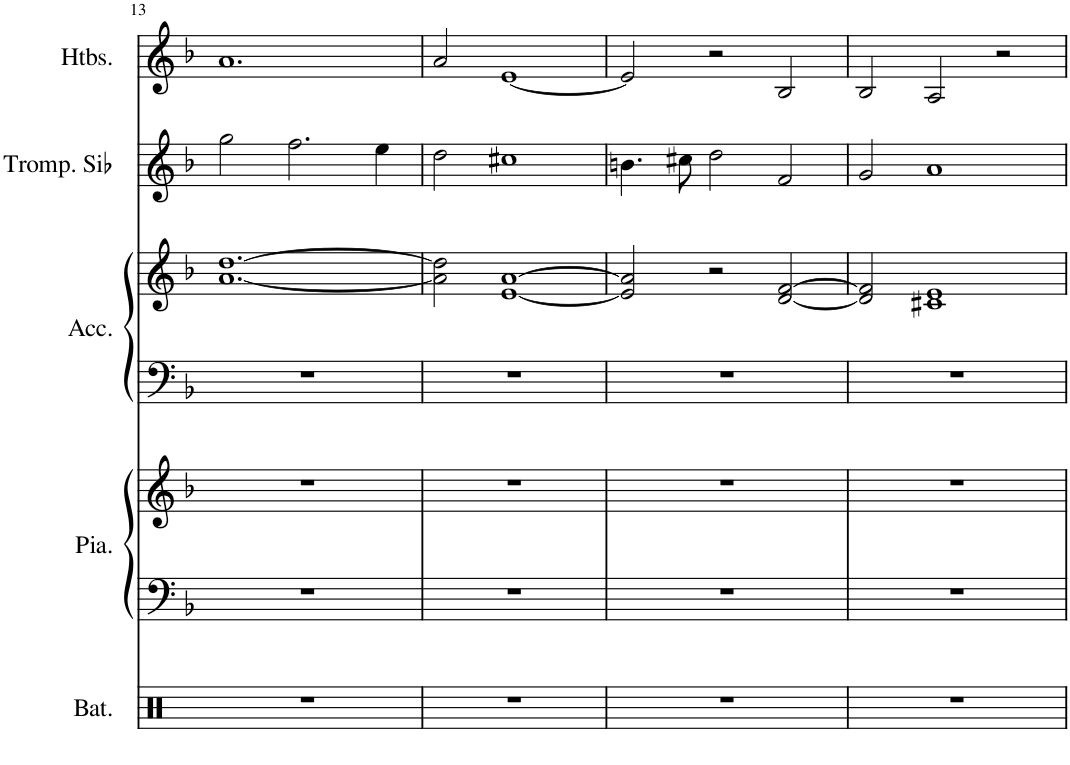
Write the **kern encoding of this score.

**kern	**kern	**kern	**kern	**kern	**kern	**kern
*part5	*part4	*part4	*part3	*part3	*part2	*part1
*staff7	*staff6	*staff5	*staff4	*staff3	*staff2	*staff1
*I"Batterie	*I"Piano	*	*I"Accordéon	*	*I"Trompette en Sib	*I"Hautbois
*I'Bat.	*I'Pia.	*	*I'Acc.	*	*I'Tromp. Sib	*I'Htbs.
!!LO:PB:g=z
*clefX	*clefF4	*clefG2	*clefF4	*clefG2	*clefG2	*clefG2
*	*	*	*	*	*ITrd1c2	*
*k[]	*k[b-]	*k[b-]	*k[b-]	*k[b-]	*k[b-]	*k[b-]
*M3/2	*M3/2	*M3/2	*M3/2	*M3/2	*M3/2	*M3/2
=13	=13	=13	=13	=13	=13	=13
1.r	1.r	1.r	1.r	[1.a [1.dd	2gg\	1.a
.	.	.	.	.	2.ff\	.
.	.	.	.	.	4ee\	.
=14	=14	=14	=14	=14	=14	=14
1.r	1.r	1.r	1.r	2a\] 2dd\]	2dd\	2a/
.	.	.	.	[1e [1a	1cc#X	[1e
=15	=15	=15	=15	=15	=15	=15
1.r	1.r	1.r	1.r	2e/] 2a/]	4.bn\	2e/]
.	.	.	.	.	8cc#X\	.
.	.	.	.	2r	2dd\	2r
.	.	.	.	[2d/ [2f/	2f/	2B-/
=16	=16	=16	=16	=16	=16	=16
1.r	1.r	1.r	1.r	2d/] 2f/]	2g/	2B-/
.	.	.	.	1c#X 1e	1a	2A/
.	.	.	.	.	.	2r
=	=	=	=	=	=	=
*-	*-	*-	*-	*-	*-	*-
